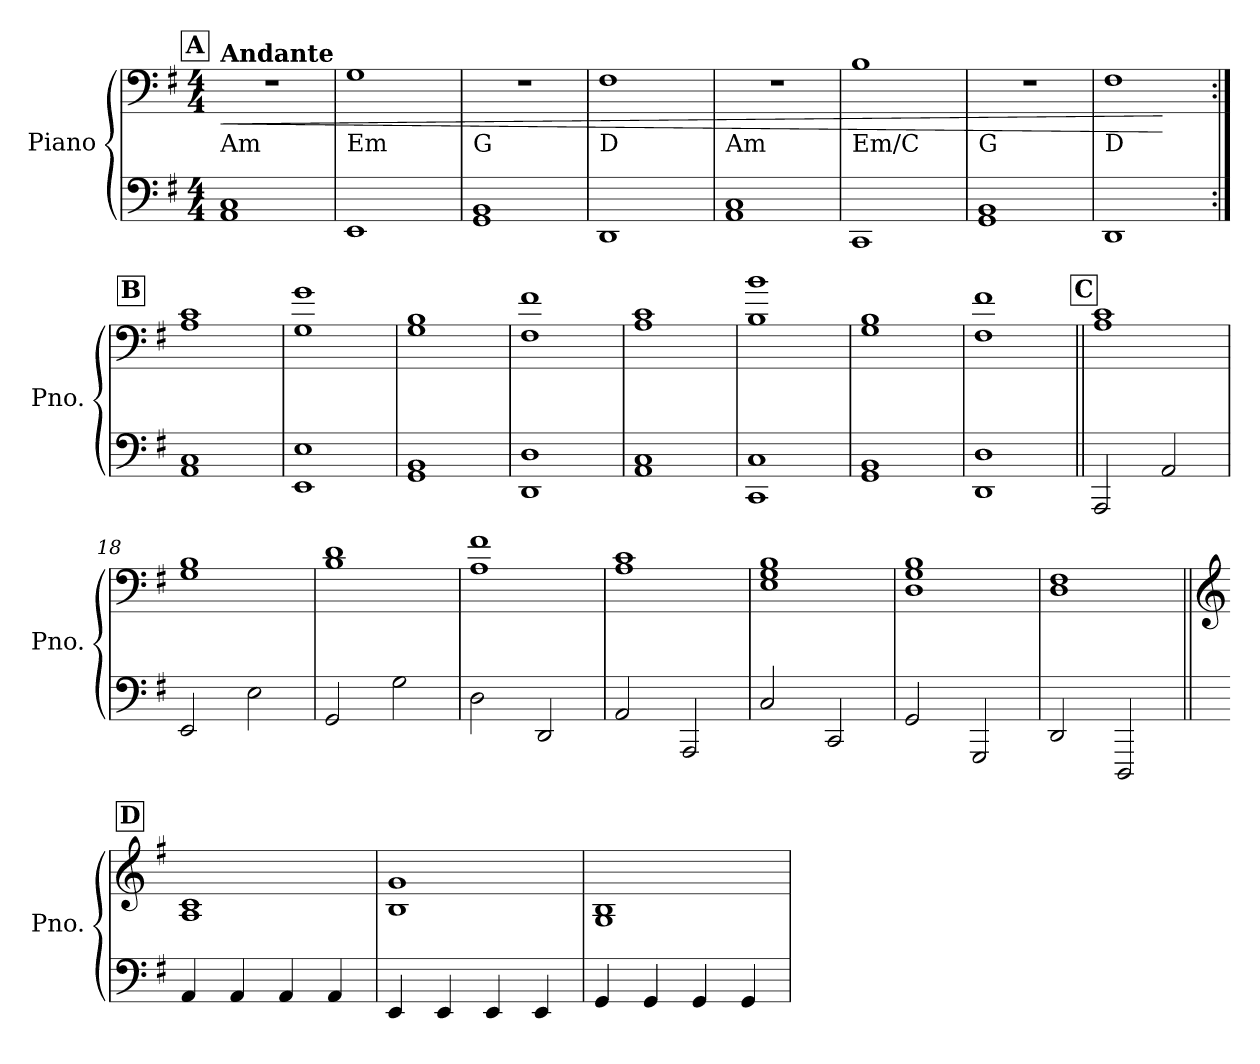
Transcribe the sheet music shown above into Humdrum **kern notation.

**kern	**kern	**dynam
*part1	*part1	*part1
*staff2	*staff1	*staff1/2
*I"Piano	*	*
*I'Pno.	*	*
*clefF4	*clefF4	*
*k[f#]	*k[f#]	*
*M4/4	*M4/4	*
*MM63	*MM63	*
!!LO:REH:place=s1:a:B:fs=14:t=A
=1	=1	=1
!	!LO:TX:a:B:t=Andante	!
!	!LO:TX:b:t=Am	!
!	!	!LO:HP:b
1AA 1C	1r	<
=2	=2	=2
!	!LO:TX:b:t=Em	!
1EE	1G	.
=3	=3	=3
!	!LO:TX:b:t=G	!
1GG 1BB	1r	.
=4	=4	=4
!	!LO:TX:b:t=D	!
1DD	1F#	.
=5	=5	=5
!	!LO:TX:b:t=Am	!
1AA 1C	1r	.
=6	=6	=6
!	!LO:TX:b:t=Em/C	!
1CC	1B	.
=7	=7	=7
!	!LO:TX:b:t=G	!
1GG 1BB	1r	.
=8	=8	=8
!	!LO:TX:b:t=D	!
1DD	1F#	.
.	.	[
!!LO:REH:place=s1:a:B:fs=14:t=B
=9:|!	=9:|!	=9:|!
1AA 1C	1A 1c	.
=10	=10	=10
1EE 1E	1G 1g	.
=11	=11	=11
1GG 1BB	1G 1B	.
=12	=12	=12
1DD 1D	1F# 1f#	.
=13	=13	=13
1AA 1C	1A 1c	.
=14	=14	=14
1CC 1C	1B 1b	.
=15	=15	=15
1GG 1BB	1G 1B	.
=16	=16	=16
1DD 1D	1F# 1f#	.
!!LO:LB:g=z
!!LO:REH:place=s1:a:B:fs=14:t=C
=17||	=17||	=17||
2AAA/	1A 1c	.
2AA/	.	.
=18	=18	=18
2EE/	1G 1B	.
2E\	.	.
=19	=19	=19
2GG/	1B 1d	.
2G\	.	.
=20	=20	=20
2D\	1A 1f#	.
2DD/	.	.
=21	=21	=21
2AA/	1A 1c	.
2AAA/	.	.
=22	=22	=22
2C/	1E 1G 1B	.
2CC/	.	.
=23	=23	=23
2GG/	1D 1G 1B	.
2GGG/	.	.
=24	=24	=24
2DD/	1D 1F#	.
2DDD/	.	.
!!LO:REH:place=s1:a:B:fs=14:t=D
=25||	=25||	=25||
*	*clefG2	*
4AA/	1A 1c	.
4AA/	.	.
4AA/	.	.
4AA/	.	.
=26	=26	=26
4EE/	1B 1g	.
4EE/	.	.
4EE/	.	.
4EE/	.	.
=27	=27	=27
4GG/	1G 1B	.
4GG/	.	.
4GG/	.	.
4GG/	.	.
=	=	=
*-	*-	*-
